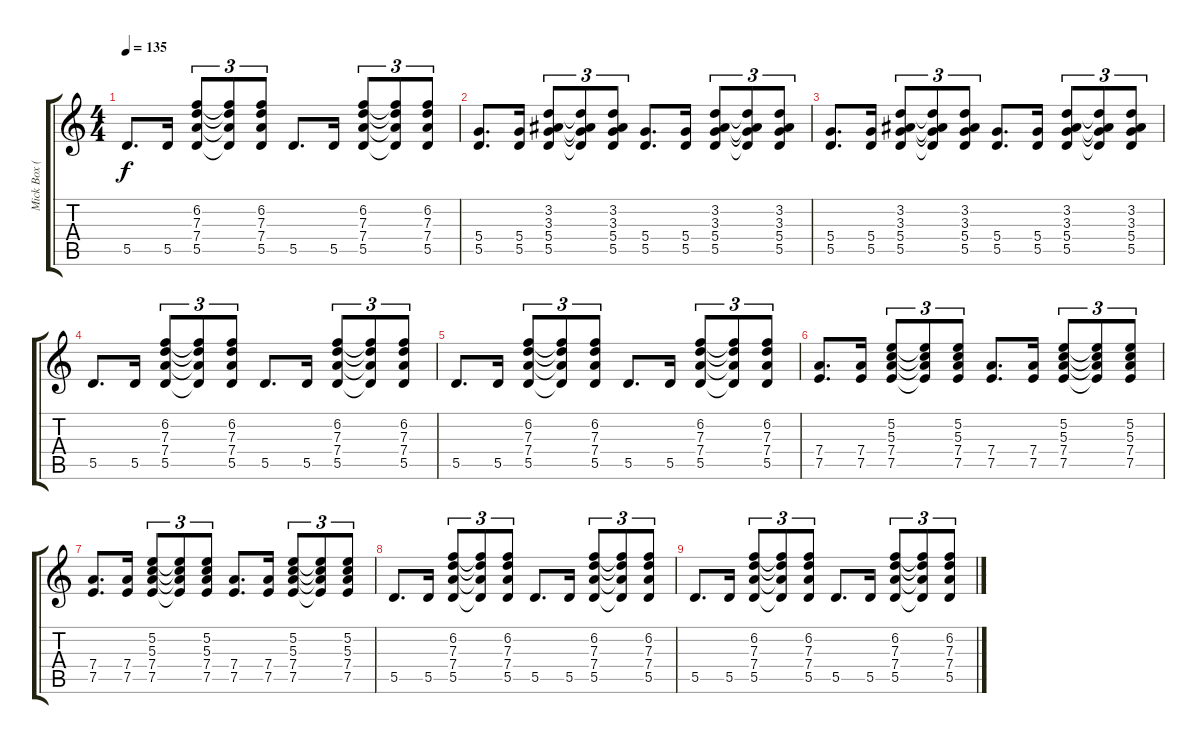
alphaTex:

\track ("Mick Box (rhytm)" "Mick Box (") {instrument overdrivenguitar}
\staff {score tabs}
\tuning (E4 B3 G3 D3 A2 E2) {hide}
\ts (4 4)
\tempo 135
\clef g2
\ks c
5.5.8{d dy f} 5.5.16 (6.2 7.3 7.4 5.5).8{tu (3 2)} (6.2{t} 7.3{t} 7.4{t} 5.5{t}).8{tu (3 2)} (6.2 7.3 7.4 5.5).8{tu (3 2)} 5.5.8{d} 5.5.16 (6.2 7.3 7.4 5.5).8{tu (3 2)} (6.2{t} 7.3{t} 7.4{t} 5.5{t}).8{tu (3 2)} (6.2 7.3 7.4 5.5).8{tu (3 2)} |
(5.4 5.5).8{d volume 12} (5.4 5.5).16 (3.2 3.3 5.4 5.5).8{tu (3 2)} (3.2{t} 3.3{t} 5.4{t} 5.5{t}).8{tu (3 2)} (3.2 3.3 5.4 5.5).8{tu (3 2)} (5.4 5.5).8{d} (5.4 5.5).16 (3.2 3.3 5.4 5.5).8{tu (3 2)} (3.2{t} 3.3{t} 5.4{t} 5.5{t}).8{tu (3 2)} (3.2 3.3 5.4 5.5).8{tu (3 2)} |
(5.4 5.5).8{d} (5.4 5.5).16 (3.2 3.3 5.4 5.5).8{tu (3 2)} (3.2{t} 3.3{t} 5.4{t} 5.5{t}).8{tu (3 2)} (3.2 3.3 5.4 5.5).8{tu (3 2)} (5.4 5.5).8{d} (5.4 5.5).16 (3.2 3.3 5.4 5.5).8{tu (3 2)} (3.2{t} 3.3{t} 5.4{t} 5.5{t}).8{tu (3 2)} (3.2 3.3 5.4 5.5).8{tu (3 2)} |
5.5.8{d volume 8} 5.5.16 (6.2 7.3 7.4 5.5).8{tu (3 2)} (6.2{t} 7.3{t} 7.4{t} 5.5{t}).8{tu (3 2)} (6.2 7.3 7.4 5.5).8{tu (3 2)} 5.5.8{d} 5.5.16 (6.2 7.3 7.4 5.5).8{tu (3 2)} (6.2{t} 7.3{t} 7.4{t} 5.5{t}).8{tu (3 2)} (6.2 7.3 7.4 5.5).8{tu (3 2)} |
5.5.8{d} 5.5.16 (6.2 7.3 7.4 5.5).8{tu (3 2)} (6.2{t} 7.3{t} 7.4{t} 5.5{t}).8{tu (3 2)} (6.2 7.3 7.4 5.5).8{tu (3 2)} 5.5.8{d} 5.5.16 (6.2 7.3 7.4 5.5).8{tu (3 2)} (6.2{t} 7.3{t} 7.4{t} 5.5{t}).8{tu (3 2)} (6.2 7.3 7.4 5.5).8{tu (3 2)} |
(7.4 7.5).8{d volume 4} (7.4 7.5).16 (5.2 5.3 7.4 7.5).8{tu (3 2)} (5.2{t} 5.3{t} 7.4{t} 7.5{t}).8{tu (3 2)} (5.2 5.3 7.4 7.5).8{tu (3 2)} (7.4 7.5).8{d} (7.4 7.5).16 (5.2 5.3 7.4 7.5).8{tu (3 2)} (5.2{t} 5.3{t} 7.4{t} 7.5{t}).8{tu (3 2)} (5.2 5.3 7.4 7.5).8{tu (3 2)} |
(7.4 7.5).8{d} (7.4 7.5).16 (5.2 5.3 7.4 7.5).8{tu (3 2)} (5.2{t} 5.3{t} 7.4{t} 7.5{t}).8{tu (3 2)} (5.2 5.3 7.4 7.5).8{tu (3 2)} (7.4 7.5).8{d} (7.4 7.5).16 (5.2 5.3 7.4 7.5).8{tu (3 2)} (5.2{t} 5.3{t} 7.4{t} 7.5{t}).8{tu (3 2)} (5.2 5.3 7.4 7.5).8{tu (3 2)} |
5.5.8{d volume 1} 5.5.16 (6.2 7.3 7.4 5.5).8{tu (3 2)} (6.2{t} 7.3{t} 7.4{t} 5.5{t}).8{tu (3 2)} (6.2 7.3 7.4 5.5).8{tu (3 2)} 5.5.8{d} 5.5.16 (6.2 7.3 7.4 5.5).8{tu (3 2)} (6.2{t} 7.3{t} 7.4{t} 5.5{t}).8{tu (3 2)} (6.2 7.3 7.4 5.5).8{tu (3 2)} |
5.5.8{d} 5.5.16 (6.2 7.3 7.4 5.5).8{tu (3 2)} (6.2{t} 7.3{t} 7.4{t} 5.5{t}).8{tu (3 2)} (6.2 7.3 7.4 5.5).8{tu (3 2)} 5.5.8{d} 5.5.16 (6.2 7.3 7.4 5.5).8{tu (3 2)} (6.2{t} 7.3{t} 7.4{t} 5.5{t}).8{tu (3 2)} (6.2 7.3 7.4 5.5).8{tu (3 2)}
